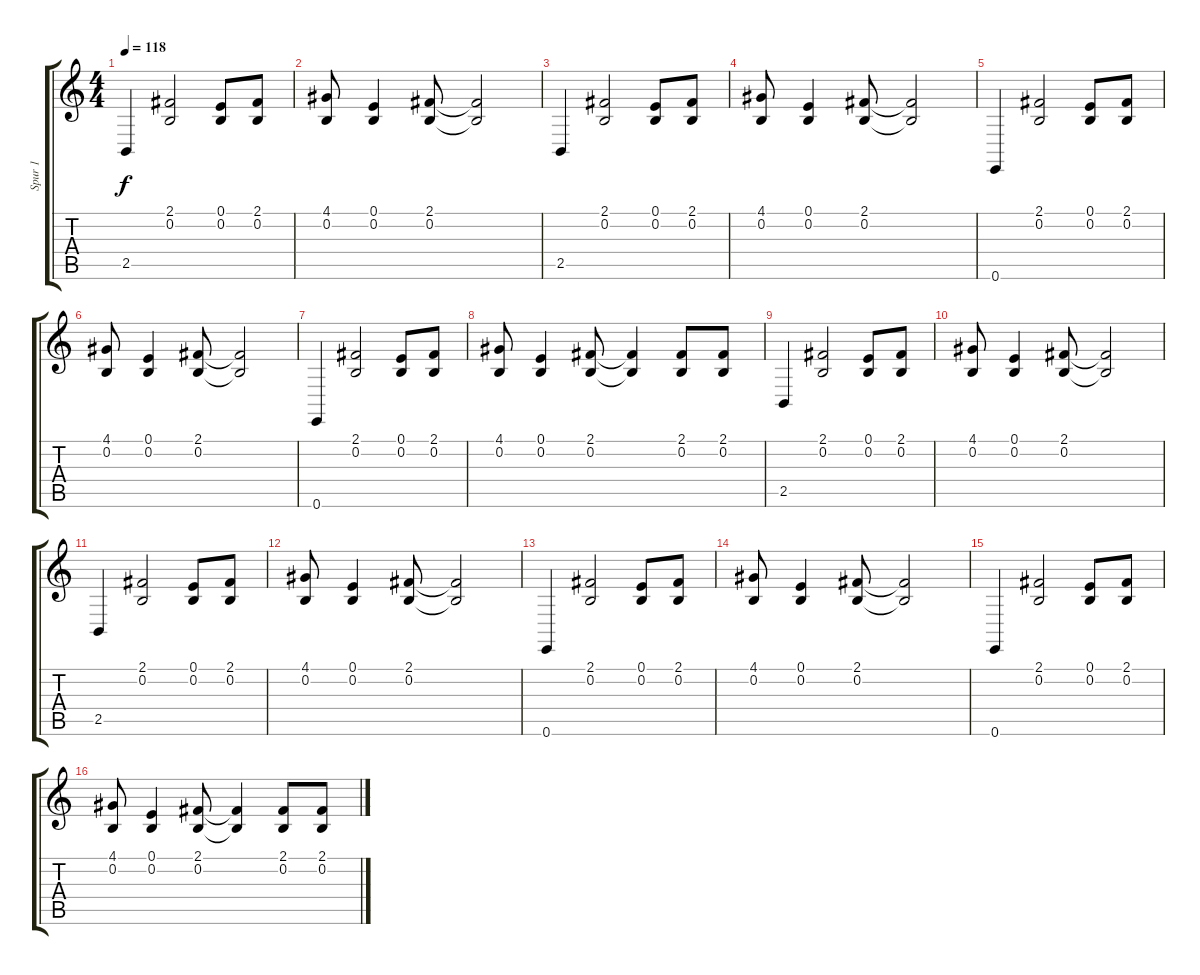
\track ("Spur 1" "Spur 1") {instrument acousticgrandpiano}
\staff {score tabs}
\tuning (E4 B3 G3 D3 A2 E2) {hide}
\ts (4 4)
\tempo 118
\clef g2
\ks c
2.5.4{dy f instrument bassoon} (2.1 0.2).2 (0.1 0.2).8 (2.1 0.2).8 |
(4.1 0.2).8 (0.1 0.2).4 (2.1 0.2).8 (2.1{t} 0.2{t}).2 |
2.5.4 (2.1 0.2).2 (0.1 0.2).8 (2.1 0.2).8 |
(4.1 0.2).8 (0.1 0.2).4 (2.1 0.2).8 (2.1{t} 0.2{t}).2 |
0.6.4 (2.1 0.2).2 (0.1 0.2).8 (2.1 0.2).8 |
(4.1 0.2).8 (0.1 0.2).4 (2.1 0.2).8 (2.1{t} 0.2{t}).2 |
0.6.4 (2.1 0.2).2 (0.1 0.2).8 (2.1 0.2).8 |
(4.1 0.2).8 (0.1 0.2).4 (2.1 0.2).8 (2.1{t} 0.2{t}).4 (2.1 0.2).8 (2.1 0.2).8 |
2.5.4{instrument clarinet} (2.1 0.2).2 (0.1 0.2).8 (2.1 0.2).8 |
(4.1 0.2).8 (0.1 0.2).4 (2.1 0.2).8 (2.1{t} 0.2{t}).2 |
2.5.4 (2.1 0.2).2 (0.1 0.2).8 (2.1 0.2).8 |
(4.1 0.2).8 (0.1 0.2).4 (2.1 0.2).8 (2.1{t} 0.2{t}).2 |
0.6.4 (2.1 0.2).2 (0.1 0.2).8 (2.1 0.2).8 |
(4.1 0.2).8 (0.1 0.2).4 (2.1 0.2).8 (2.1{t} 0.2{t}).2 |
0.6.4 (2.1 0.2).2 (0.1 0.2).8 (2.1 0.2).8 |
(4.1 0.2).8 (0.1 0.2).4 (2.1 0.2).8 (2.1{t} 0.2{t}).4 (2.1 0.2).8 (2.1 0.2).8
